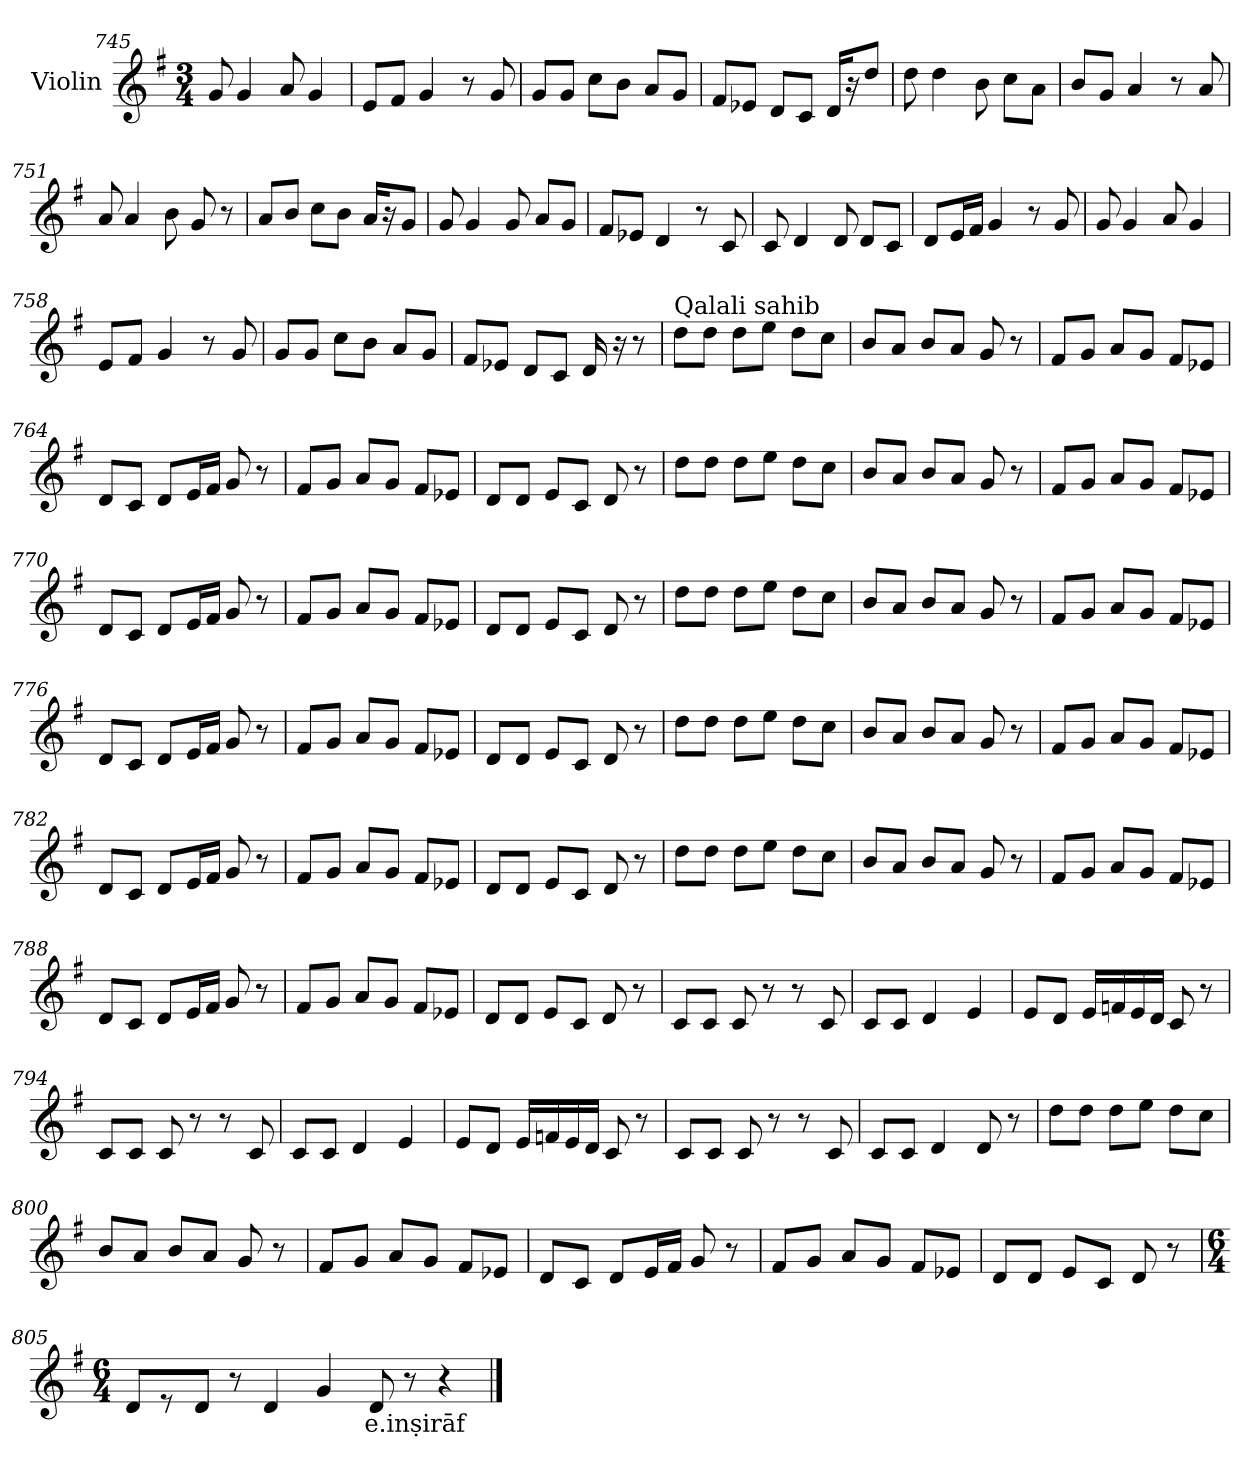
**kern	**text
*part1	*part1
*staff1	*staff1
*I"Violin	*
*clefG2	*
*k[f#]	*
*G:	*
*M3/4	*
=745	=745
8g/	.
4g/	.
8a/	.
4g/	.
=746	=746
8e/L	.
8f#/J	.
4g/	.
8r	.
8g/	.
=747	=747
8g/L	.
8g/J	.
8cc\L	.
8b\J	.
8a/L	.
8g/J	.
=748	=748
8f#/L	.
8e-X/J	.
8d/L	.
8c/J	.
16d/KL	.
16r	.
8dd/J	.
!!LO:LB:g=z
=749	=749
8dd\	.
4dd\	.
8b\	.
8cc\L	.
8a\J	.
=750	=750
8b/L	.
8g/J	.
4a/	.
8r	.
8a/	.
!!LO:LB:g=z
=751	=751
8a/	.
4a/	.
8b\	.
8g/	.
8r	.
=752	=752
8a/L	.
8b/J	.
8cc\L	.
8b\J	.
16a/KL	.
16r	.
8g/J	.
=753	=753
8g/	.
4g/	.
8g/	.
8a/L	.
8g/J	.
=754	=754
8f#/L	.
8e-X/J	.
4d/	.
8r	.
8c/	.
=755	=755
8c/	.
4d/	.
8d/	.
8d/L	.
8c/J	.
=756	=756
8d/L	.
16e/L	.
16f#/JJ	.
4g/	.
8r	.
8g/	.
!!LO:LB:g=z
=757	=757
8g/	.
4g/	.
8a/	.
4g/	.
=758	=758
8e/L	.
8f#/J	.
4g/	.
8r	.
8g/	.
=759	=759
8g/L	.
8g/J	.
8cc\L	.
8b\J	.
8a/L	.
8g/J	.
=760	=760
8f#/L	.
8e-X/J	.
8d/L	.
8c/J	.
16d/	.
16r	.
8r	.
=761	=761
*MM100	*
!LO:TX:a:t=Qalali sahib	!
8dd\L	.
8dd\J	.
8dd\L	.
8ee\J	.
8dd\L	.
8cc\J	.
=762	=762
8b/L	.
8a/J	.
8b/L	.
8a/J	.
8g/	.
8r	.
!!LO:LB:g=z
=763	=763
8f#/L	.
8g/J	.
8a/L	.
8g/J	.
8f#/L	.
8e-X/J	.
!!LO:PB:g=z
=764	=764
8d/L	.
8c/J	.
8d/L	.
16e/L	.
16f#/JJ	.
8g/	.
8r	.
=765	=765
8f#/L	.
8g/J	.
8a/L	.
8g/J	.
8f#/L	.
8e-X/J	.
=766	=766
8d/L	.
8d/J	.
8e/L	.
8c/J	.
8d/	.
8r	.
=767	=767
8dd\L	.
8dd\J	.
8dd\L	.
8ee\J	.
8dd\L	.
8cc\J	.
=768	=768
8b/L	.
8a/J	.
8b/L	.
8a/J	.
8g/	.
8r	.
=769	=769
8f#/L	.
8g/J	.
8a/L	.
8g/J	.
8f#/L	.
8e-X/J	.
!!LO:LB:g=z
=770	=770
8d/L	.
8c/J	.
8d/L	.
16e/L	.
16f#/JJ	.
8g/	.
8r	.
=771	=771
8f#/L	.
8g/J	.
8a/L	.
8g/J	.
8f#/L	.
8e-X/J	.
=772	=772
8d/L	.
8d/J	.
8e/L	.
8c/J	.
8d/	.
8r	.
=773	=773
8dd\L	.
8dd\J	.
8dd\L	.
8ee\J	.
8dd\L	.
8cc\J	.
=774	=774
8b/L	.
8a/J	.
8b/L	.
8a/J	.
8g/	.
8r	.
=775	=775
8f#/L	.
8g/J	.
8a/L	.
8g/J	.
8f#/L	.
8e-X/J	.
!!LO:LB:g=z
=776	=776
8d/L	.
8c/J	.
8d/L	.
16e/L	.
16f#/JJ	.
8g/	.
8r	.
=777	=777
8f#/L	.
8g/J	.
8a/L	.
8g/J	.
8f#/L	.
8e-X/J	.
=778	=778
8d/L	.
8d/J	.
8e/L	.
8c/J	.
8d/	.
8r	.
=779	=779
8dd\L	.
8dd\J	.
8dd\L	.
8ee\J	.
8dd\L	.
8cc\J	.
=780	=780
8b/L	.
8a/J	.
8b/L	.
8a/J	.
8g/	.
8r	.
=781	=781
8f#/L	.
8g/J	.
8a/L	.
8g/J	.
8f#/L	.
8e-X/J	.
!!LO:LB:g=z
=782	=782
8d/L	.
8c/J	.
8d/L	.
16e/L	.
16f#/JJ	.
8g/	.
8r	.
=783	=783
8f#/L	.
8g/J	.
8a/L	.
8g/J	.
8f#/L	.
8e-X/J	.
=784	=784
8d/L	.
8d/J	.
8e/L	.
8c/J	.
8d/	.
8r	.
=785	=785
8dd\L	.
8dd\J	.
8dd\L	.
8ee\J	.
8dd\L	.
8cc\J	.
=786	=786
8b/L	.
8a/J	.
8b/L	.
8a/J	.
8g/	.
8r	.
=787	=787
8f#/L	.
8g/J	.
8a/L	.
8g/J	.
8f#/L	.
8e-X/J	.
!!LO:LB:g=z
=788	=788
8d/L	.
8c/J	.
8d/L	.
16e/L	.
16f#/JJ	.
8g/	.
8r	.
=789	=789
8f#/L	.
8g/J	.
8a/L	.
8g/J	.
8f#/L	.
8e-X/J	.
=790	=790
8d/L	.
8d/J	.
8e/L	.
8c/J	.
8d/	.
8r	.
=791	=791
8c/L	.
8c/J	.
8c/	.
8r	.
8r	.
8c/	.
=792	=792
8c/L	.
8c/J	.
4d/	.
4e/	.
!!LO:LB:g=z
=793	=793
8e/L	.
8d/J	.
16e/LL	.
16fn/	.
16e/	.
16d/JJ	.
8c/	.
8r	.
=794	=794
8c/L	.
8c/J	.
8c/	.
8r	.
8r	.
8c/	.
=795	=795
8c/L	.
8c/J	.
4d/	.
4e/	.
=796	=796
8e/L	.
8d/J	.
16e/LL	.
16fn/	.
16e/	.
16d/JJ	.
8c/	.
8r	.
=797	=797
8c/L	.
8c/J	.
8c/	.
8r	.
8r	.
8c/	.
!!LO:LB:g=z
=798	=798
8c/L	.
8c/J	.
4d/	.
8d/	.
8r	.
=799	=799
8dd\L	.
8dd\J	.
8dd\L	.
8ee\J	.
8dd\L	.
8cc\J	.
=800	=800
8b/L	.
8a/J	.
8b/L	.
8a/J	.
8g/	.
8r	.
=801	=801
8f#/L	.
8g/J	.
8a/L	.
8g/J	.
8f#/L	.
8e-X/J	.
!!LO:LB:g=z
=802	=802
8d/L	.
8c/J	.
8d/L	.
16e/L	.
16f#/JJ	.
8g/	.
8r	.
=803	=803
8f#/L	.
8g/J	.
8a/L	.
8g/J	.
8f#/L	.
8e-X/J	.
=804	=804
8d/L	.
8d/J	.
8e/L	.
8c/J	.
8d/	.
8r	.
=805	=805
*M6/4	*
8d/L	.
8r	.
8d/J	.
8r	.
4d/	.
4g/	.
!	!LO:LY:b
8d/	e.inṣirāf
8r	.
4r	.
==	==
*-	*-
